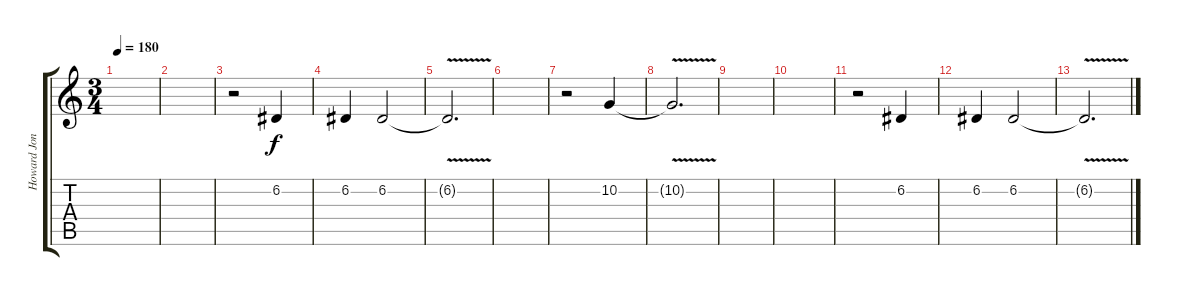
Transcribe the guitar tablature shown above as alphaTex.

\track ("Howard Jones" "Howard Jon") {instrument oboe}
\staff {score tabs}
\tuning (D4 A3 F3 C3 G2 C2) {hide}
\ts (3 4)
\tempo 180
\clef g2
\ks c
|
|
r.2 6.2.4 |
6.2.4 6.2.2 |
6.2{v t}.2{d} |
|
r.2 10.2.4 |
10.2{v t}.2{d} |
|
|
r.2 6.2.4 |
6.2.4 6.2.2 |
6.2{v t}.2{d}
